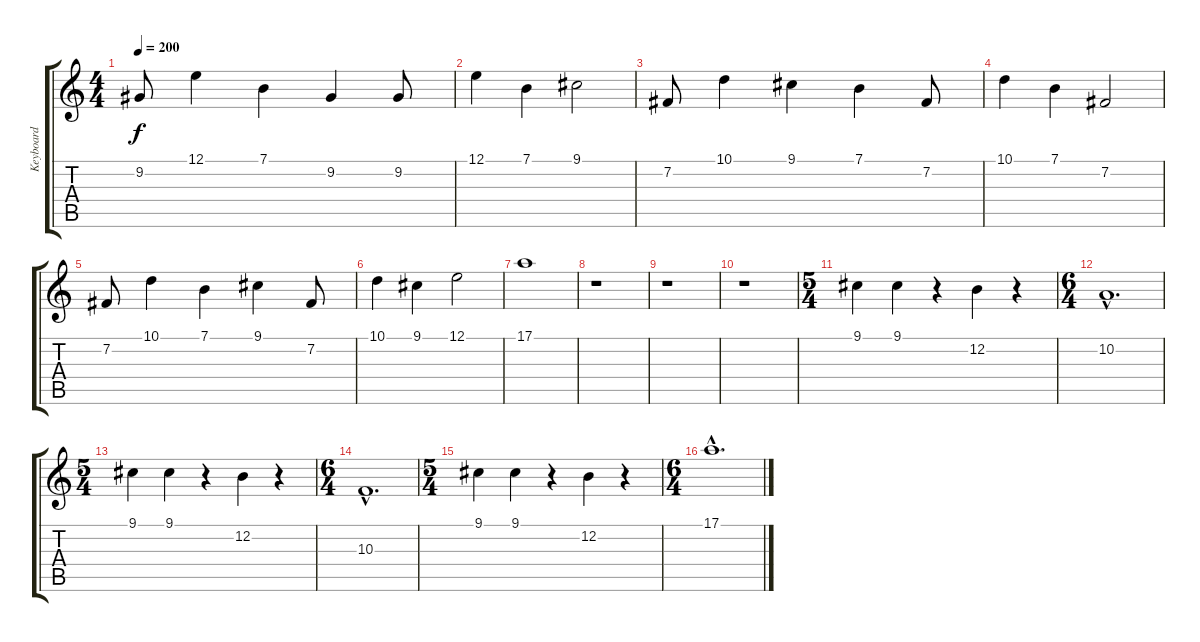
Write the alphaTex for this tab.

\track ("Keyboard" "Keyboard") {instrument fx5brightness}
\staff {score tabs}
\tuning (E4 B3 G3 D3 A2 E2) {hide}
\ts (4 4)
\tempo 200
\clef g2
\ks c
9.2.8{dy f} 12.1.4 7.1.4 9.2.4 9.2.8 |
12.1.4 7.1.4 9.1.2 |
7.2.8 10.1.4 9.1.4 7.1.4 7.2.8 |
10.1.4 7.1.4 7.2.2 |
7.2.8 10.1.4 7.1.4 9.1.4 7.2.8 |
10.1.4 9.1.4 12.1.2 |
17.1.1 |
r.1 |
r.1 |
r.1 |
\ts (5 4)
9.1.4 9.1.4 r.4 12.2.4 r.4 |
\ts (6 4)
10.2{hac}.1{d} |
\ts (5 4)
9.1.4 9.1.4 r.4 12.2.4 r.4 |
\ts (6 4)
10.3{hac}.1{d} |
\ts (5 4)
9.1.4 9.1.4 r.4 12.2.4 r.4 |
\ts (6 4)
17.1{hac}.1{d}
